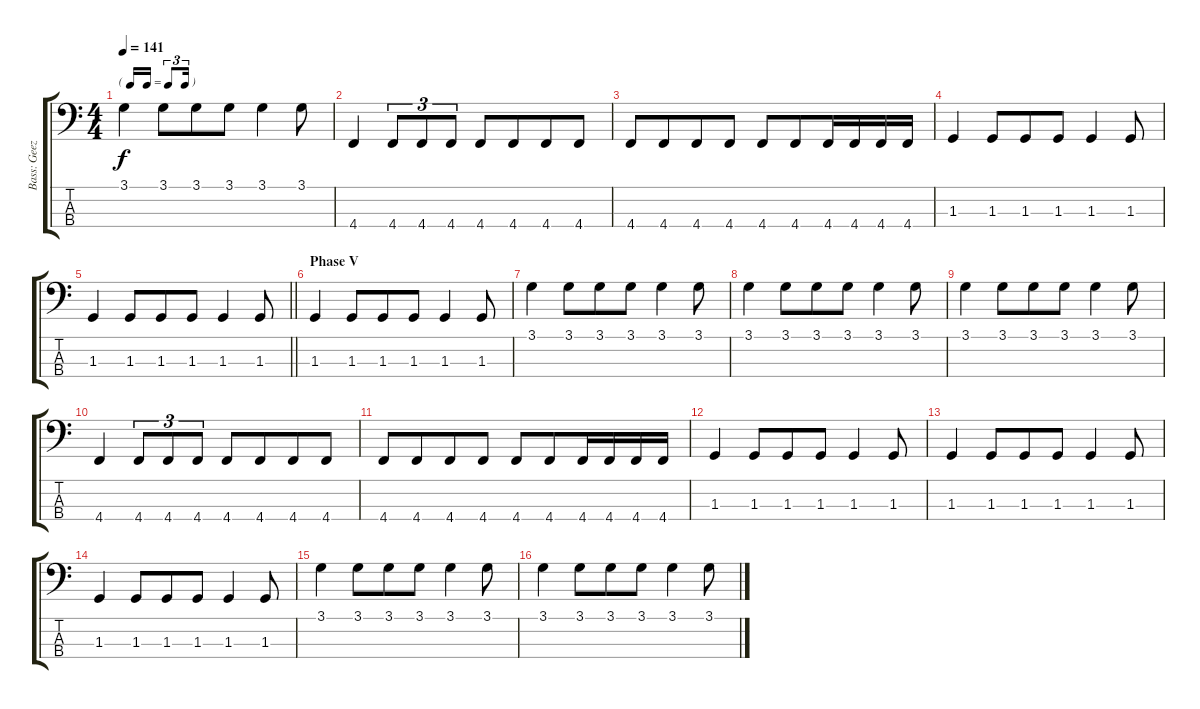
\track ("Bass: Geezer" "Bass: Geez") {instrument electricbassfinger}
\staff {score tabs}
\tuning (E2 B1 Gb1 Db1) {hide}
\ts (4 4)
\tf triplet16th
\tempo 141
\clef f4
\ks c
3.1.4{dy f} 3.1.8 3.1.8{beam merge} 3.1.8 3.1.4 3.1.8 |
4.4.4 4.4.8{tu (3 2) beam merge} 4.4.8{tu (3 2)} 4.4.8{tu (3 2)} 4.4.8 4.4.8{beam merge} 4.4.8 4.4.8 |
4.4.8 4.4.8{beam merge} 4.4.8 4.4.8 4.4.8 4.4.8{beam merge} 4.4.16{beam merge} 4.4.16 4.4.16 4.4.16 |
1.3.4 1.3.8 1.3.8{beam merge} 1.3.8 1.3.4 1.3.8 |
\barLineRight lightlight
1.3.4 1.3.8 1.3.8{beam merge} 1.3.8 1.3.4 1.3.8 |
\section ("" "Phase V")
1.3.4 1.3.8 1.3.8{beam merge} 1.3.8 1.3.4 1.3.8 |
3.1.4 3.1.8 3.1.8{beam merge} 3.1.8 3.1.4 3.1.8 |
3.1.4 3.1.8 3.1.8{beam merge} 3.1.8 3.1.4 3.1.8 |
3.1.4 3.1.8 3.1.8{beam merge} 3.1.8 3.1.4 3.1.8 |
4.4.4 4.4.8{tu (3 2) beam merge} 4.4.8{tu (3 2)} 4.4.8{tu (3 2)} 4.4.8 4.4.8{beam merge} 4.4.8 4.4.8 |
4.4.8 4.4.8{beam merge} 4.4.8 4.4.8 4.4.8 4.4.8{beam merge} 4.4.16{beam merge} 4.4.16 4.4.16 4.4.16 |
1.3.4 1.3.8 1.3.8{beam merge} 1.3.8 1.3.4 1.3.8 |
1.3.4 1.3.8 1.3.8{beam merge} 1.3.8 1.3.4 1.3.8 |
1.3.4 1.3.8 1.3.8{beam merge} 1.3.8 1.3.4 1.3.8 |
3.1.4 3.1.8 3.1.8{beam merge} 3.1.8 3.1.4 3.1.8 |
3.1.4 3.1.8 3.1.8{beam merge} 3.1.8 3.1.4 3.1.8
